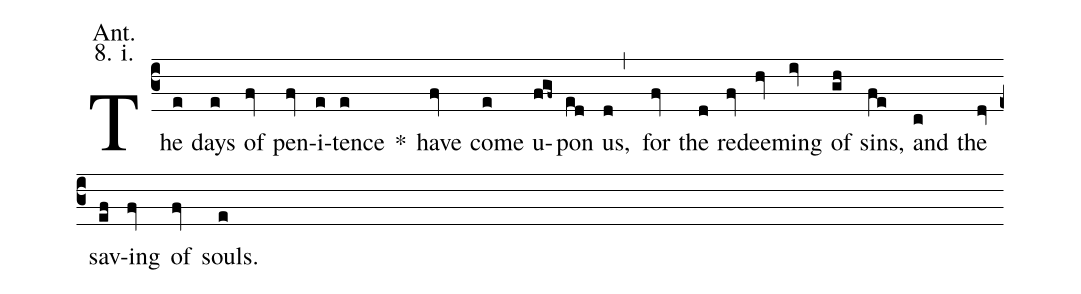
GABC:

annotation: Ant.;
annotation: 8. i.;
%%
(c3) The(e) days(e) of(fv) pen(fv)i(e)tence(e) <sp>*</sp>() have(fv) come(e) u(fgf~)pon(ed) us,(d,) for(fv) the(d) re(fv)deem(hv)ing(iv) of(gh) sins,(fe) and(c) the(dv) sav(ef)ing(fv) of(fv) souls.(e)
